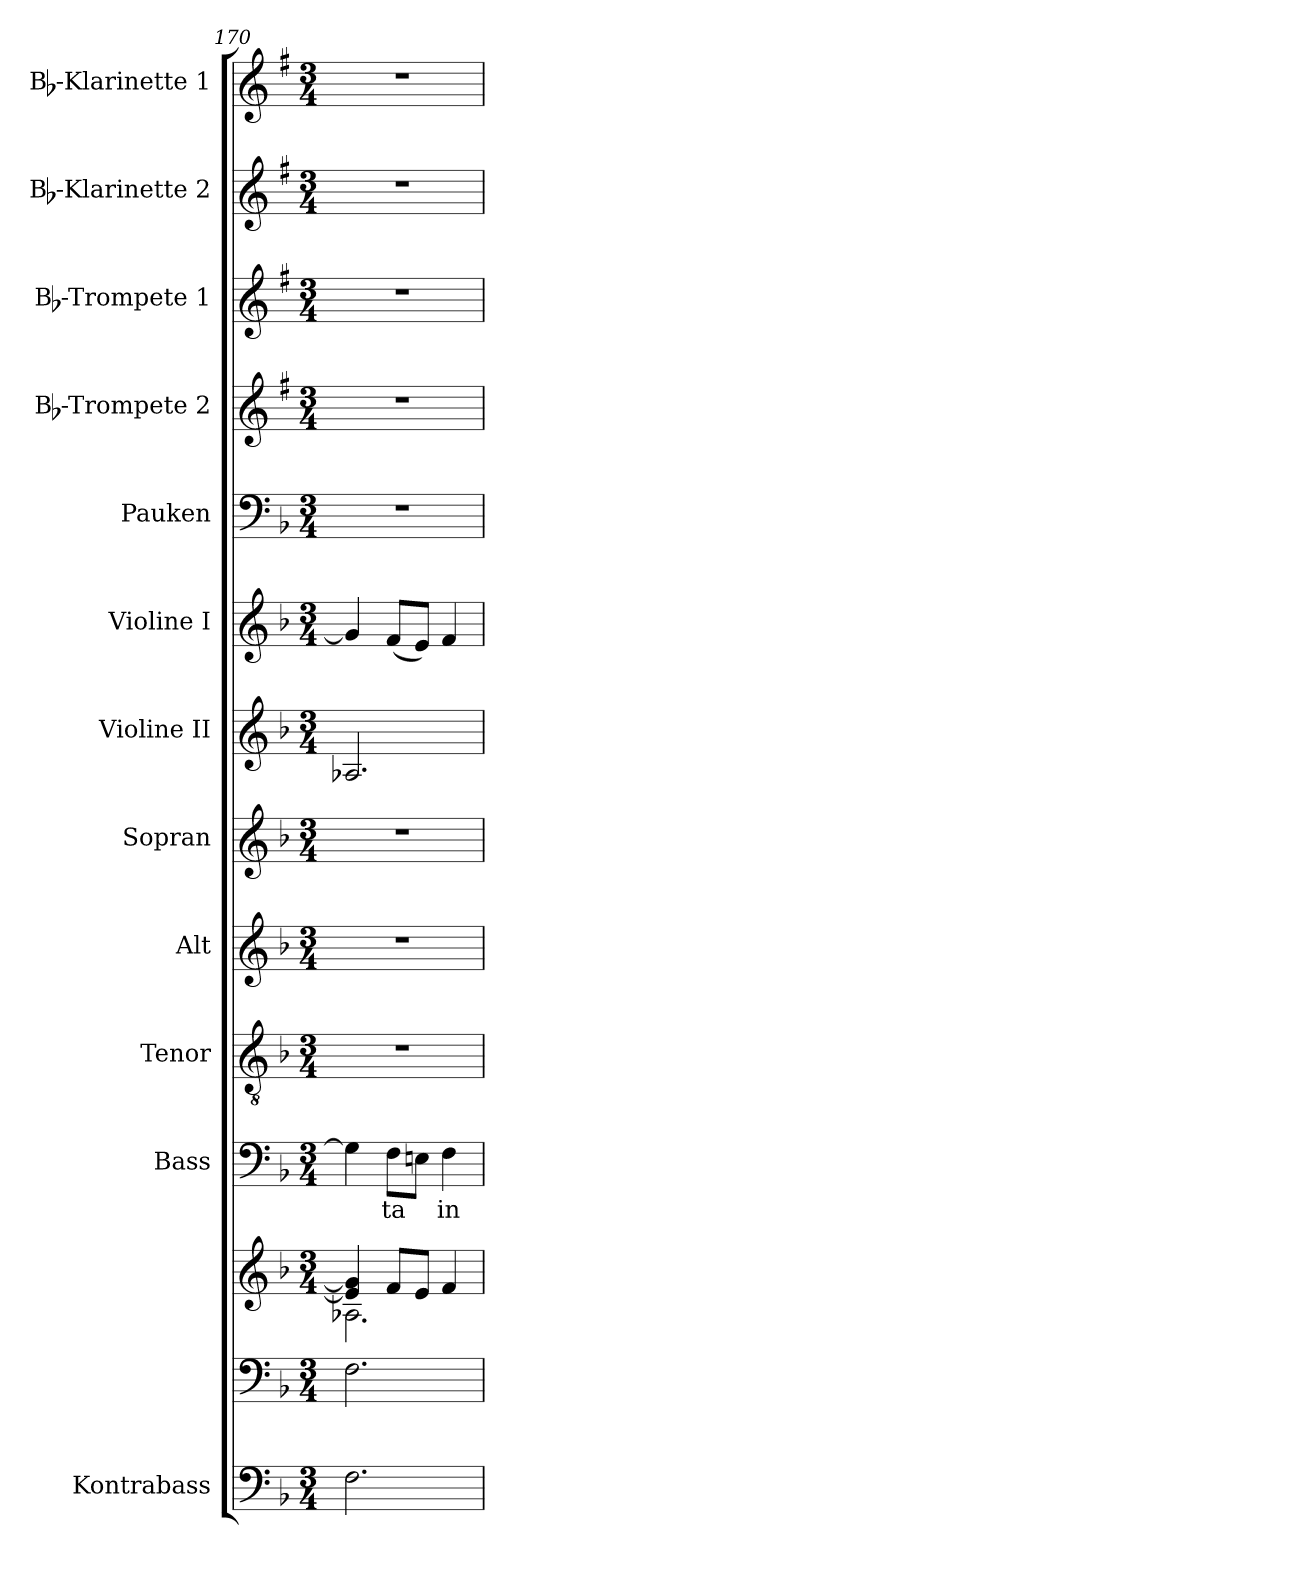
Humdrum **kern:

**kern	**kern	**kern	**kern	**text	**kern	**kern	**kern	**kern	**kern	**kern	**kern	**kern	**kern	**kern
*part13	*part12	*part12	*part11	*part11	*part10	*part9	*part8	*part7	*part6	*part5	*part4	*part3	*part2	*part1
*staff14	*staff13	*staff12	*staff11	*staff11	*staff10	*staff9	*staff8	*staff7	*staff6	*staff5	*staff4	*staff3	*staff2	*staff1
*I"Kontrabass	*	*	*I"Bass	*	*I"Tenor	*I"Alt	*I"Sopran	*I"Violine II	*I"Violine I	*I"Pauken	*I"Bb-Trompete 2	*I"Bb-Trompete 1	*I"Bb-Klarinette 2	*I"Bb-Klarinette 1
*I'Kb.	*	*	*I'B.	*	*I'T.	*I'A.	*I'S.	*I'Vl. II	*I'Vl. I	*I'Pk.	*I'Bb Trp. 2	*I'Bb Trp. 1	*I'Bb Kl. 2	*I'Bb Kl. 1
*clefF4	*clefF4	*clefG2	*clefF4	*	*clefGv2	*clefG2	*clefG2	*clefG2	*clefG2	*clefF4	*clefG2	*clefG2	*clefG2	*clefG2
*ITrd7c12	*	*	*	*	*	*	*	*	*	*	*ITrd1c2	*ITrd1c2	*ITrd1c2	*ITrd1c2
*k[b-]	*k[b-]	*k[b-]	*k[b-]	*	*k[b-]	*k[b-]	*k[b-]	*k[b-]	*k[b-]	*k[b-]	*k[b-]	*k[b-]	*k[b-]	*k[b-]
*F:	*F:	*F:	*F:	*	*F:	*F:	*F:	*F:	*F:	*F:	*F:	*F:	*F:	*F:
*M3/4	*M3/4	*M3/4	*M3/4	*	*M3/4	*M3/4	*M3/4	*M3/4	*M3/4	*M3/4	*M3/4	*M3/4	*M3/4	*M3/4
=170	=170	=170	=170	=170	=170	=170	=170	=170	=170	=170	=170	=170	=170	=170
*	*	*^	*	*	*	*	*	*	*	*	*	*	*	*
2.FF\	2.F\	4e/] 4g/]	2.A-X\	4G\]	.	2.r	2.r	2.r	2.A-X/	4g/]	2.r	2.r	2.r	2.r	2.r
!	!	!	!	!	!LO:LY:b	!	!	!	!	!	!	!	!	!	!
.	.	8f/L	.	8F\L	-ta	.	.	.	.	(<8f/L	.	.	.	.	.
.	.	8e/J	.	8En\J	.	.	.	.	.	8e/J)	.	.	.	.	.
!	!	!	!	!	!LO:LY:b	!	!	!	!	!	!	!	!	!	!
.	.	4f/	.	4F\	in	.	.	.	.	4f/	.	.	.	.	.
*	*	*v	*v	*	*	*	*	*	*	*	*	*	*	*	*
=	=	=	=	=	=	=	=	=	=	=	=	=	=	=
*-	*-	*-	*-	*-	*-	*-	*-	*-	*-	*-	*-	*-	*-	*-
